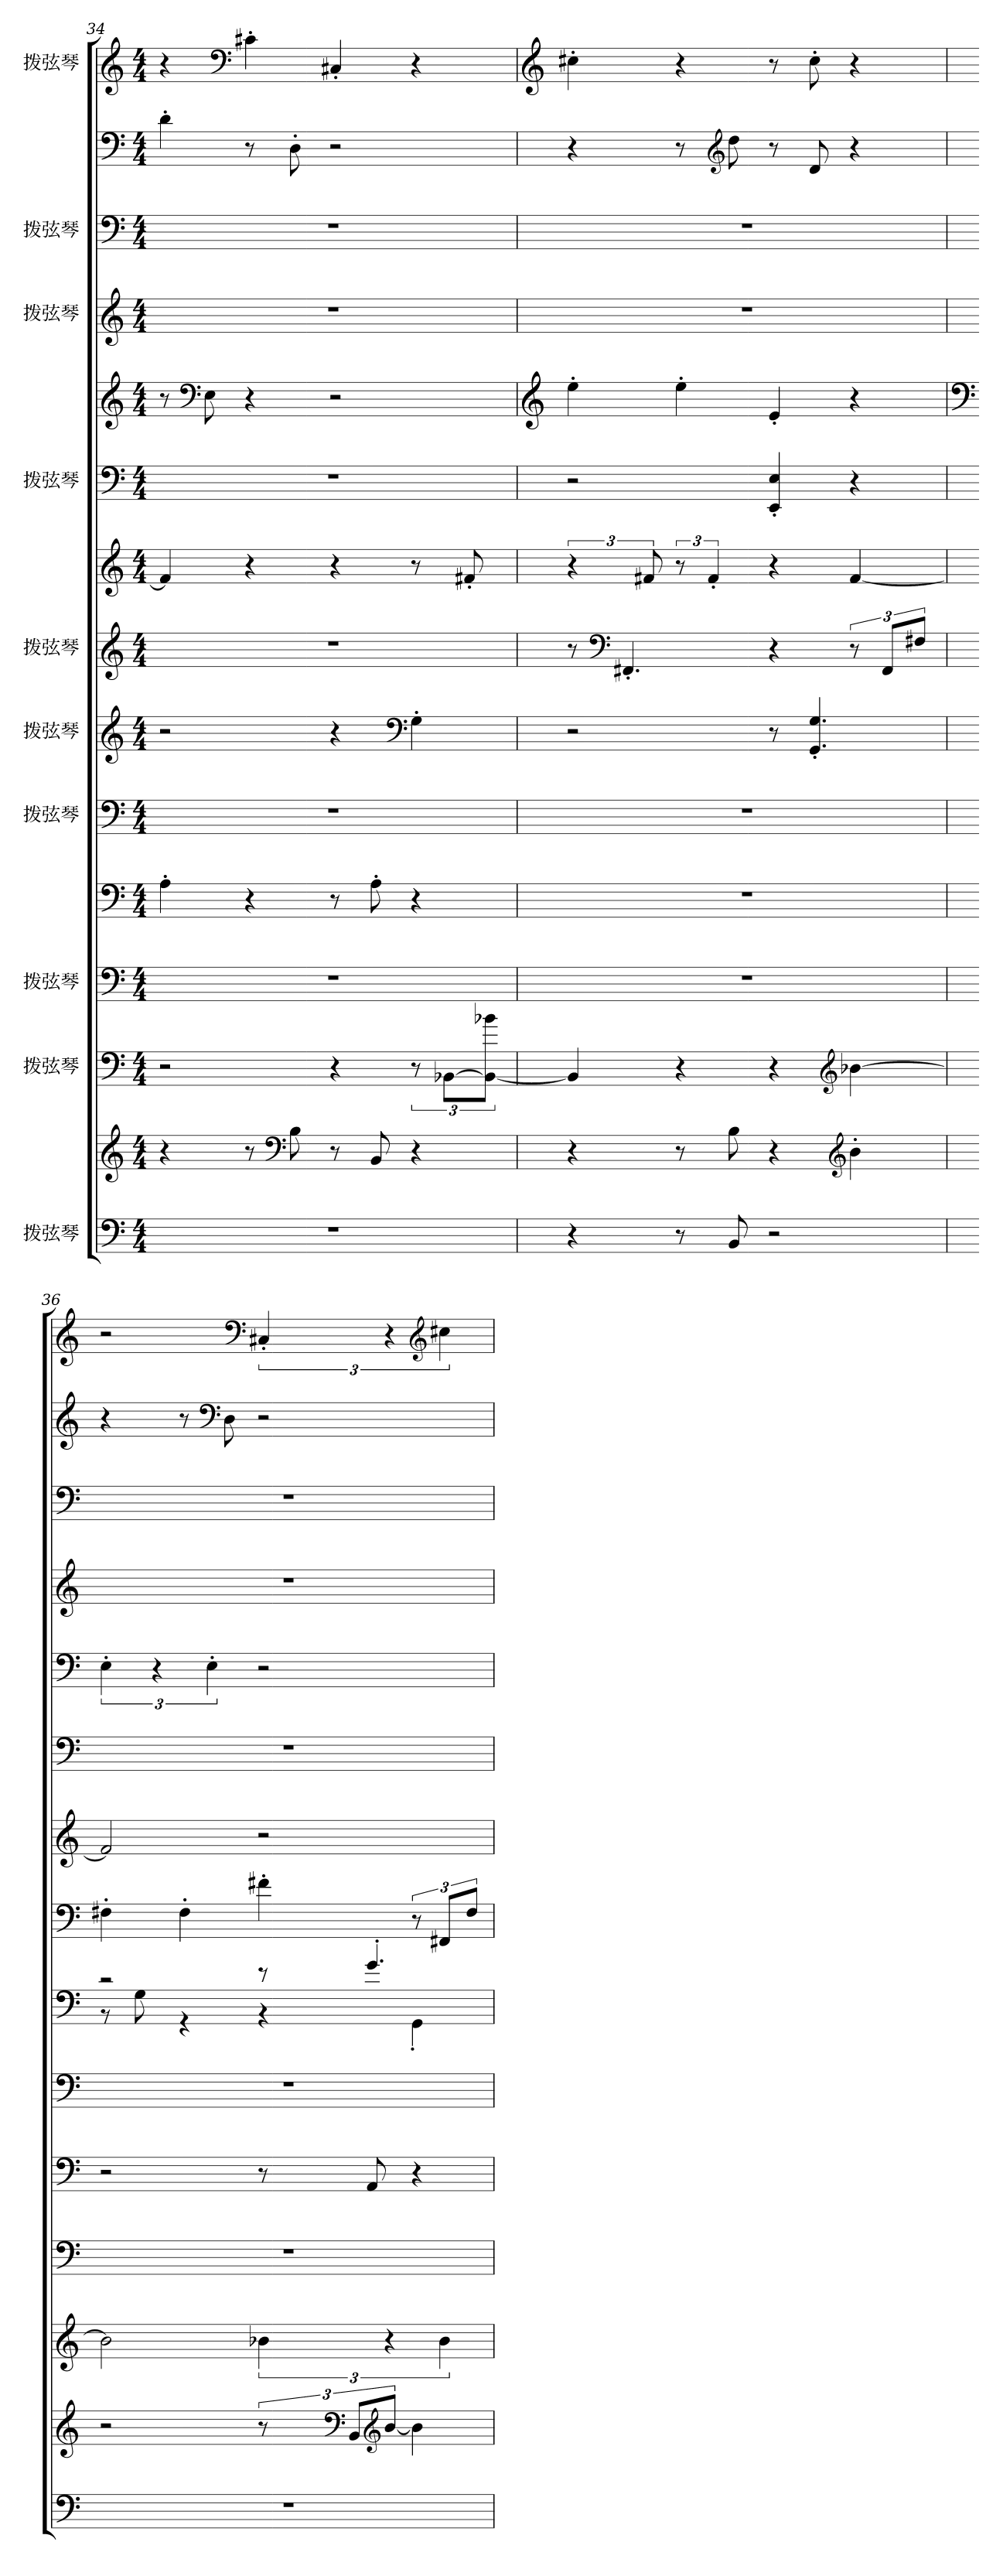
**kern	**kern	**kern	**kern	**kern	**kern	**kern	**kern	**kern	**kern	**kern	**kern	**kern	**kern	**kern
*part10	*part10	*part9	*part8	*part8	*part7	*part6	*part5	*part5	*part4	*part4	*part3	*part2	*part2	*part1
*staff15	*staff14	*staff13	*staff12	*staff11	*staff10	*staff9	*staff8	*staff7	*staff6	*staff5	*staff4	*staff3	*staff2	*staff1
*I"拨弦琴	*	*I"拨弦琴	*I"拨弦琴	*	*I"拨弦琴	*I"拨弦琴	*I"拨弦琴	*	*I"拨弦琴	*	*I"拨弦琴	*I"拨弦琴	*	*I"拨弦琴
!!LO:PB:g=z
*clefF4	*clefG2	*clefF4	*clefF4	*clefF4	*clefF4	*clefG2	*clefG2	*clefG2	*clefF4	*clefG2	*clefG2	*clefF4	*clefF4	*clefG2
*k[]	*k[]	*k[]	*k[]	*k[]	*k[]	*k[]	*k[]	*k[]	*k[]	*k[]	*k[]	*k[]	*k[]	*k[]
*M4/4	*M4/4	*M4/4	*M4/4	*M4/4	*M4/4	*M4/4	*M4/4	*M4/4	*M4/4	*M4/4	*M4/4	*M4/4	*M4/4	*M4/4
=34	=34	=34	=34	=34	=34	=34	=34	=34	=34	=34	=34	=34	=34	=34
1r	4r	2r	1r	4A'\	1r	2r	1r	4f#/]	1r	8r	1r	1r	4d'\	4r
*	*	*	*	*	*	*	*	*	*	*clefF4	*	*	*	*
.	.	.	.	.	.	.	.	.	.	8E\	.	.	.	.
*	*	*	*	*	*	*	*	*	*	*	*	*	*	*clefF4
.	8r	.	.	4r	.	.	.	4r	.	4r	.	.	8r	4c#X'\
*	*clefF4	*	*	*	*	*	*	*	*	*	*	*	*	*
.	8B\	.	.	.	.	.	.	.	.	.	.	.	8D'\	.
.	8r	4r	.	8r	.	4r	.	4r	.	2r	.	.	2r	4C#X'/
.	8BB/	.	.	8A'\	.	.	.	.	.	.	.	.	.	.
*	*	*	*	*	*	*clefF4	*	*	*	*	*	*	*	*
.	4r	12r	.	4r	.	4G'\	.	8r	.	.	.	.	.	4r
.	.	[12BB-X\L	.	.	.	.	.	.	.	.	.	.	.	.
.	.	.	.	.	.	.	.	8f#X'/	.	.	.	.	.	.
.	.	12BB-\_ 12b-X\J	.	.	.	.	.	.	.	.	.	.	.	.
=35	=35	=35	=35	=35	=35	=35	=35	=35	=35	=35	=35	=35	=35	=35
*	*	*	*	*	*	*	*	*	*	*clefG2	*	*	*	*clefG2
4r	4r	4BB-/]	1r	1r	1r	2r	8r	6r	2r	4ee'\	1r	1r	4r	4cc#X'\
*	*	*	*	*	*	*	*clefF4	*	*	*	*	*	*	*
.	.	.	.	.	.	.	4.FF#X'/	.	.	.	.	.	.	.
.	.	.	.	.	.	.	.	12f#X/	.	.	.	.	.	.
8r	8r	4r	.	.	.	.	.	12r	.	4ee'\	.	.	8r	4r
.	.	.	.	.	.	.	.	6f#'/	.	.	.	.	.	.
*	*	*	*	*	*	*	*	*	*	*	*	*	*clefG2	*
8BB/	8B\	.	.	.	.	.	.	.	.	.	.	.	8dd\	.
2r	4r	4r	.	.	.	8r	4r	4r	4EE/' 4E/'	4e'/	.	.	8r	8r
.	.	.	.	.	.	4.GG/' 4.G/'	.	.	.	.	.	.	8d/	8cc#'\
*	*clefG2	*clefG2	*	*	*	*	*	*	*	*	*	*	*	*
.	4b'\	[4b-X\	.	.	.	.	12r	[4f#/	4r	4r	.	.	4r	4r
.	.	.	.	.	.	.	12FF#/L	.	.	.	.	.	.	.
.	.	.	.	.	.	.	12F#X/J	.	.	.	.	.	.	.
!!LO:PB:g=z
=36	=36	=36	=36	=36	=36	=36	=36	=36	=36	=36	=36	=36	=36	=36
*	*	*	*	*	*	*	*	*	*	*clefF4	*	*	*	*
*	*	*	*	*	*	*^	*	*	*	*	*	*	*	*
1r	2r	2b-\]	1r	2r	1r	2r	8r	4F#X'\	2f#/]	1r	6E'\	1r	1r	4r	2r
.	.	.	.	.	.	.	8G\	.	.	.	.	.	.	.	.
.	.	.	.	.	.	.	.	.	.	.	6r	.	.	.	.
.	.	.	.	.	.	.	4r	4F#'\	.	.	.	.	.	8r	.
.	.	.	.	.	.	.	.	.	.	.	6E'\	.	.	.	.
*	*	*	*	*	*	*	*	*	*	*	*	*	*	*clefF4	*
.	.	.	.	.	.	.	.	.	.	.	.	.	.	8D\	.
*	*	*	*	*	*	*	*	*	*	*	*	*	*	*	*clefF4
.	12r	6b-X\	.	8r	.	8r	4r	4f#X'\	2r	.	2r	.	.	2r	6C#X'/
*	*clefF4	*	*	*	*	*	*	*	*	*	*	*	*	*	*
.	12BB/L	.	.	.	.	.	.	.	.	.	.	.	.	.	.
.	.	.	.	8AA/	.	4.g'/	.	.	.	.	.	.	.	.	.
*	*clefG2	*	*	*	*	*	*	*	*	*	*	*	*	*	*
.	[12b/J	6r	.	.	.	.	.	.	.	.	.	.	.	.	6r
.	4b\]	.	.	4r	.	.	4GG'\	12r	.	.	.	.	.	.	.
*	*	*	*	*	*	*	*	*	*	*	*	*	*	*	*clefG2
.	.	6b-\	.	.	.	.	.	12FF#X/L	.	.	.	.	.	.	6cc#X\
.	.	.	.	.	.	.	.	12F#/J	.	.	.	.	.	.	.
*	*	*	*	*	*	*v	*v	*	*	*	*	*	*	*	*
=	=	=	=	=	=	=	=	=	=	=	=	=	=	=
*-	*-	*-	*-	*-	*-	*-	*-	*-	*-	*-	*-	*-	*-	*-
